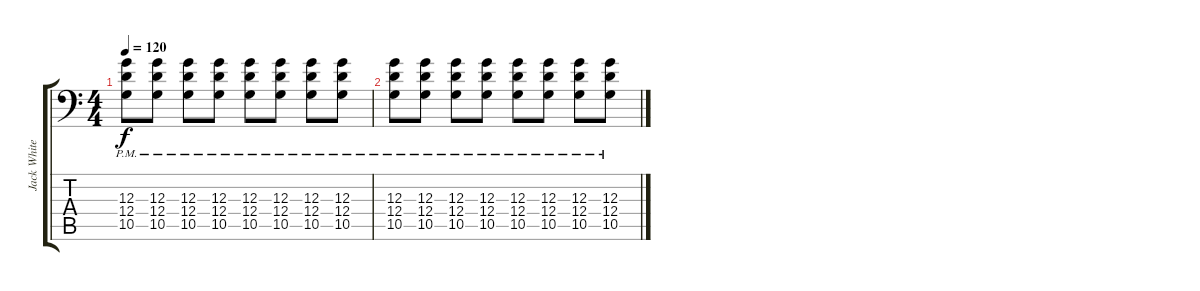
\track ("Jack White (Guitar)" "Jack White") {instrument distortionguitar}
\staff {score tabs}
\tuning (E4 B2 G2 D2 A1 E1) {hide}
\ts (4 4)
\tempo 120
\clef f4
\ks c
(12.3{pm} 12.4{pm} 10.5{pm}).8{dy f volume 8} (12.3{pm} 12.4{pm} 10.5{pm}).8 (12.3{pm} 12.4{pm} 10.5{pm}).8 (12.3{pm} 12.4{pm} 10.5{pm}).8 (12.3{pm} 12.4{pm} 10.5{pm}).8 (12.3{pm} 12.4{pm} 10.5{pm}).8 (12.3{pm} 12.4{pm} 10.5{pm}).8 (12.3{pm} 12.4{pm} 10.5{pm}).8 |
(12.3{pm} 12.4{pm} 10.5{pm}).8{volume 8} (12.3{pm} 12.4{pm} 10.5{pm}).8 (12.3{pm} 12.4{pm} 10.5{pm}).8 (12.3{pm} 12.4{pm} 10.5{pm}).8 (12.3{pm} 12.4{pm} 10.5{pm}).8 (12.3{pm} 12.4{pm} 10.5{pm}).8 (12.3{pm} 12.4{pm} 10.5{pm}).8 (12.3{pm} 12.4{pm} 10.5{pm}).8
